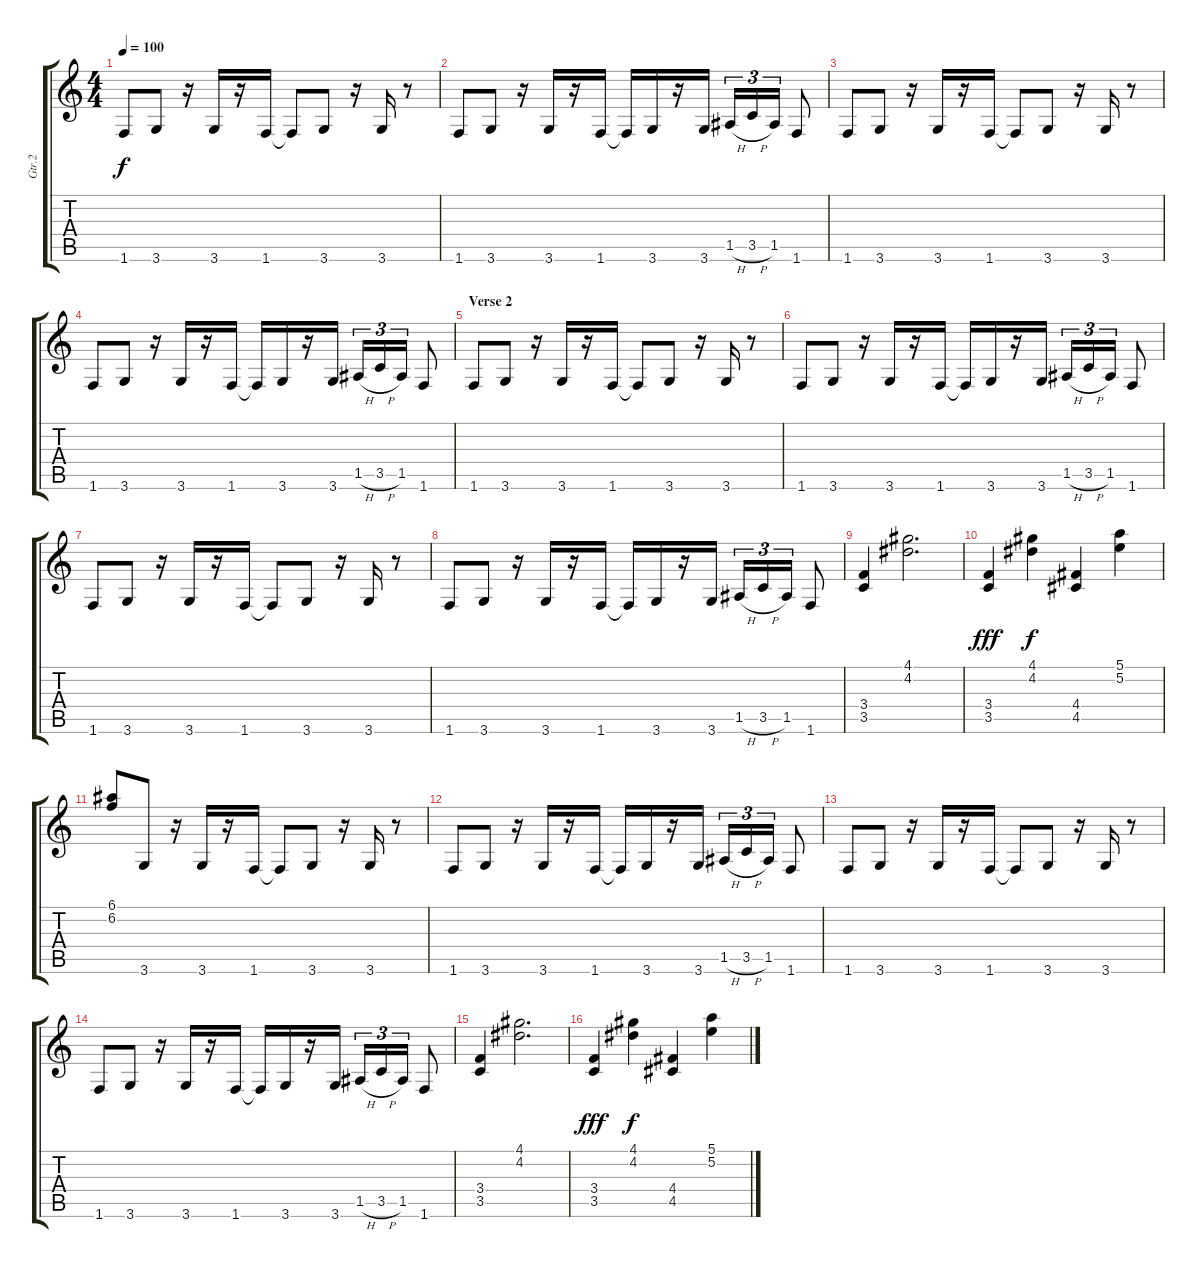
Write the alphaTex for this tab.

\track ("Gtr.2" "Gtr.2") {instrument distortionguitar}
\staff {score tabs}
\tuning (E4 B3 G3 D3 A2 E2) {hide}
\ts (4 4)
\tempo 100
\clef g2
\ks c
1.6.8{dy f} 3.6.8 r.16 3.6.16 r.16 1.6.16 1.6{t}.8 3.6.8 r.16 3.6.16 r.8 |
1.6.8 3.6.8 r.16 3.6.16 r.16 1.6.16 1.6{t}.16 3.6.16 r.16 3.6.16 1.5{h}.16{tu (3 2)} 3.5{h}.16{tu (3 2)} 1.5.16{tu (3 2)} 1.6.8 |
1.6.8 3.6.8 r.16 3.6.16 r.16 1.6.16 1.6{t}.8 3.6.8 r.16 3.6.16 r.8 |
1.6.8 3.6.8 r.16 3.6.16 r.16 1.6.16 1.6{t}.16 3.6.16 r.16 3.6.16 1.5{h}.16{tu (3 2)} 3.5{h}.16{tu (3 2)} 1.5.16{tu (3 2)} 1.6.8 |
\section ("" "Verse 2")
1.6.8 3.6.8 r.16 3.6.16 r.16 1.6.16 1.6{t}.8 3.6.8 r.16 3.6.16 r.8 |
1.6.8 3.6.8 r.16 3.6.16 r.16 1.6.16 1.6{t}.16 3.6.16 r.16 3.6.16 1.5{h}.16{tu (3 2)} 3.5{h}.16{tu (3 2)} 1.5.16{tu (3 2)} 1.6.8 |
1.6.8 3.6.8 r.16 3.6.16 r.16 1.6.16 1.6{t}.8 3.6.8 r.16 3.6.16 r.8 |
1.6.8 3.6.8 r.16 3.6.16 r.16 1.6.16 1.6{t}.16 3.6.16 r.16 3.6.16 1.5{h}.16{tu (3 2)} 3.5{h}.16{tu (3 2)} 1.5.16{tu (3 2)} 1.6.8 |
(3.4 3.5).4 (4.1 4.2).2{d} |
(3.4 3.5).4{dy fff} (4.1 4.2).4{dy f} (4.4 4.5).4 (5.1 5.2).4 |
(6.1 6.2).8 3.6.8 r.16 3.6.16 r.16 1.6.16 1.6{t}.8 3.6.8 r.16 3.6.16 r.8 |
1.6.8 3.6.8 r.16 3.6.16 r.16 1.6.16 1.6{t}.16 3.6.16 r.16 3.6.16 1.5{h}.16{tu (3 2)} 3.5{h}.16{tu (3 2)} 1.5.16{tu (3 2)} 1.6.8 |
1.6.8 3.6.8 r.16 3.6.16 r.16 1.6.16 1.6{t}.8 3.6.8 r.16 3.6.16 r.8 |
1.6.8 3.6.8 r.16 3.6.16 r.16 1.6.16 1.6{t}.16 3.6.16 r.16 3.6.16 1.5{h}.16{tu (3 2)} 3.5{h}.16{tu (3 2)} 1.5.16{tu (3 2)} 1.6.8 |
(3.4 3.5).4 (4.1 4.2).2{d} |
(3.4 3.5).4{dy fff} (4.1 4.2).4{dy f} (4.4 4.5).4 (5.1 5.2).4
